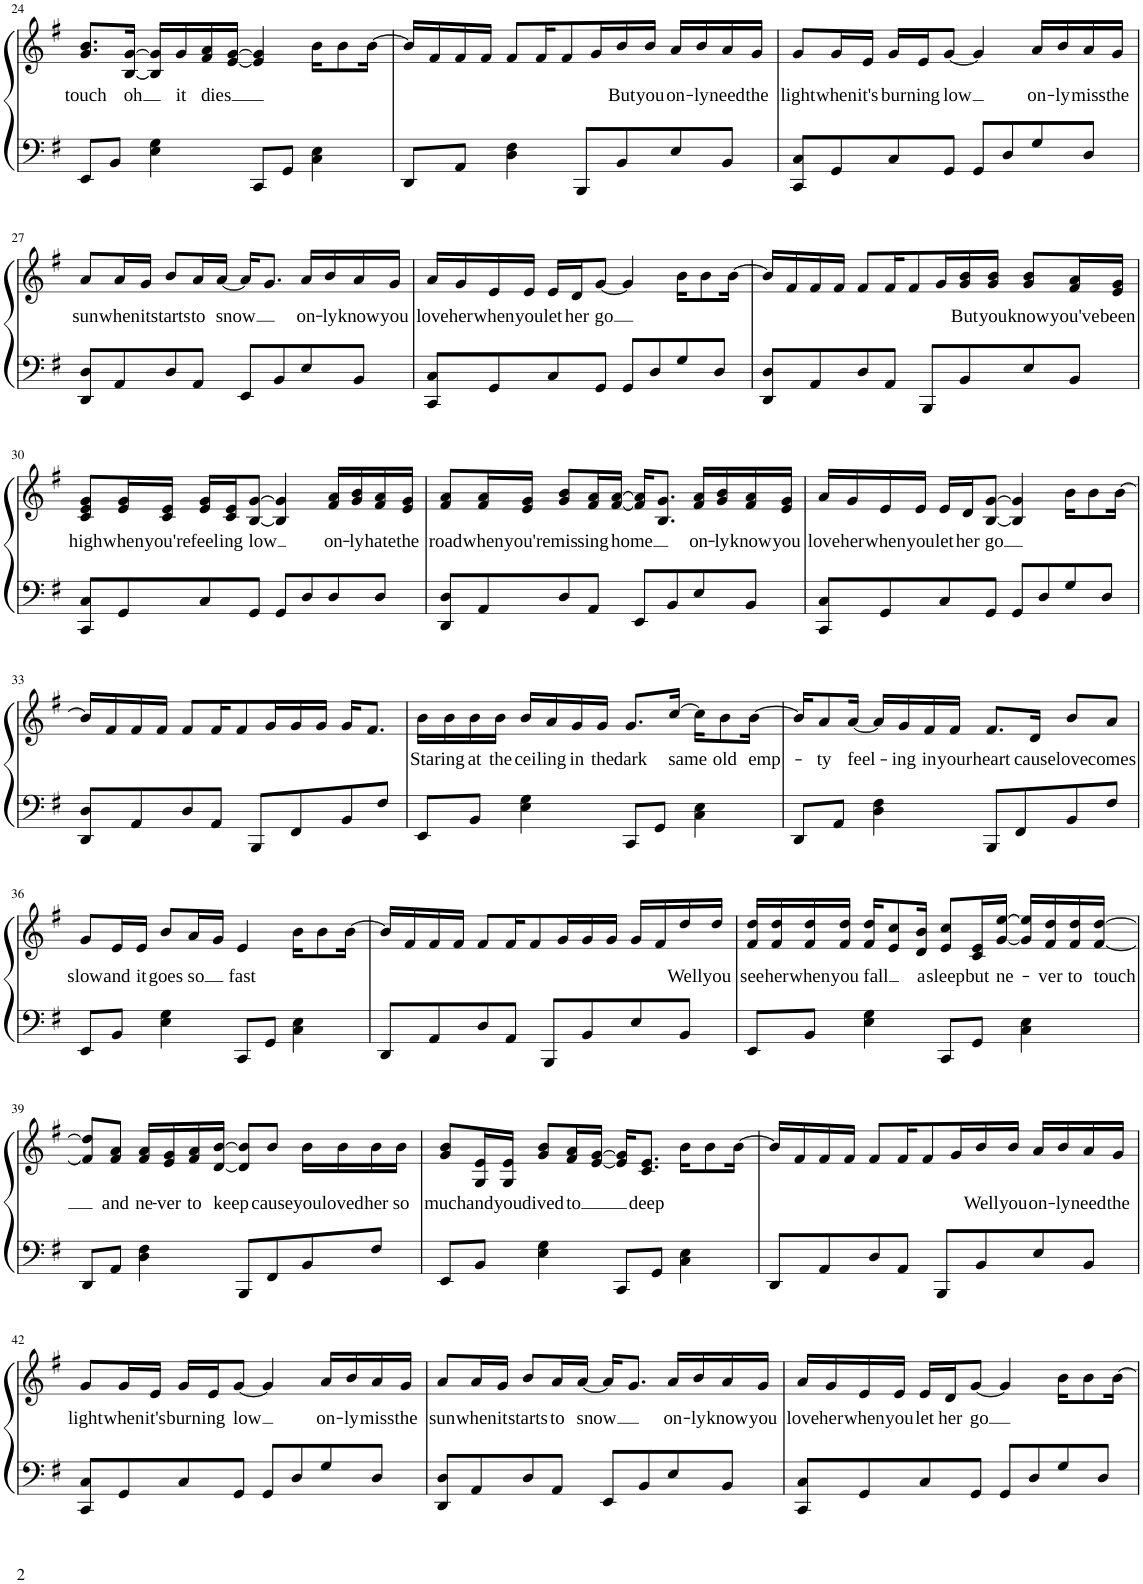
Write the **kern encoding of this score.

**kern	**kern	**text
*part1	*part1	*part1
*staff2	*staff1	*staff1
*I"Piano	*	*
*I'Pno	*	*
!!LO:PB:g=z
*clefF4	*clefG2	*
*k[f#]	*k[f#]	*
*M4/4	*M4/4	*
=24	=24	=24
!	!	!LO:LY:b
8EE/L	8.g/ 8.b/L	touch
8BB/J	.	.
!	!	!LO:LY:b
.	[16B/ [16g/Jk	oh
4E\ 4G\	16B/] 16g/]LL	.
!	!	!LO:LY:b
.	16g/	it
!	!	!LO:LY:b
.	16f#/ 16a/	dies
.	[16e/ [16g/JJ	.
8CC/L	4e/] 4g/]	.
8GG/J	.	.
4C\ 4E\	16b\KL	.
.	8b\	.
.	[16b\Jk	.
=25	=25	=25
8DD/L	16b/LL]	.
.	16f#/	.
8AA/J	16f#/	.
.	16f#/JJ	.
4D\ 4F#\	8f#/L	.
.	16f#/K	.
.	8f#/	.
8BBB/L	.	.
.	16g/L	.
!	!	!LO:LY:b
8BB/	16b/	But
!	!	!LO:LY:b
.	16b/JJ	you
!	!	!LO:LY:b
8E/	16a/LL	on-
!	!	!LO:LY:b
.	16b/	-ly
!	!	!LO:LY:b
8BB/J	16a/	need
!	!	!LO:LY:b
.	16g/JJ	the
=26	=26	=26
!	!	!LO:LY:b
8CC/ 8C/L	8g/L	light
!	!	!LO:LY:b
8GG/	16g/L	when
!	!	!LO:LY:b
.	16e/JJ	it's
!	!	!LO:LY:b
8C/	16g/LL	bur-
!	!	!LO:LY:b
.	16e/J	-ning
!	!	!LO:LY:b
8GG/J	[8g/J	low
8GG/L	4g/]	.
8D/	.	.
!	!	!LO:LY:b
8G/	16a/LL	on-
!	!	!LO:LY:b
.	16b/	-ly
!	!	!LO:LY:b
8D/J	16a/	miss
!	!	!LO:LY:b
.	16g/JJ	the
!!LO:LB:g=z
=27	=27	=27
!	!	!LO:LY:b
8DD/ 8D/L	8a/L	sun
!	!	!LO:LY:b
8AA/	16a/L	when
!	!	!LO:LY:b
.	16g/JJ	it
!	!	!LO:LY:b
8D/	8b/L	starts
!	!	!LO:LY:b
8AA/J	16a/L	to
!	!	!LO:LY:b
.	[16a/JJ	snow
8EE/L	16a/KL]	.
.	8.g/J	.
8BB/	.	.
!	!	!LO:LY:b
8E/	16a/LL	on-
!	!	!LO:LY:b
.	16b/	-ly
!	!	!LO:LY:b
8BB/J	16a/	know
!	!	!LO:LY:b
.	16g/JJ	you
=28	=28	=28
!	!	!LO:LY:b
8CC/ 8C/L	16a/LL	love
!	!	!LO:LY:b
.	16g/	her
!	!	!LO:LY:b
8GG/	16e/	when
!	!	!LO:LY:b
.	16e/JJ	you
!	!	!LO:LY:b
8C/	16e/LL	let
!	!	!LO:LY:b
.	16d/J	her
!	!	!LO:LY:b
8GG/J	[8g/J	go
8GG/L	4g/]	.
8D/	.	.
8G/	16b\KL	.
.	8b\	.
8D/J	.	.
.	[16b\Jk	.
=29	=29	=29
8DD/ 8D/L	16b/LL]	.
.	16f#/	.
8AA/	16f#/	.
.	16f#/JJ	.
8D/	8f#/L	.
8AA/J	16f#/K	.
.	8f#/	.
8BBB/L	.	.
.	16g/L	.
!	!	!LO:LY:b
8BB/	16g/ 16b/	But
!	!	!LO:LY:b
.	16g/ 16b/JJ	you
!	!	!LO:LY:b
8E/	8g/ 8b/L	know
!	!	!LO:LY:b
8BB/J	16f#/ 16a/L	you've
!	!	!LO:LY:b
.	16e/ 16g/JJ	been
!!LO:LB:g=z
=30	=30	=30
!	!	!LO:LY:b
8CC/ 8C/L	8c/ 8e/ 8g/L	high
!	!	!LO:LY:b
8GG/	16e/ 16g/L	when
!	!	!LO:LY:b
.	16c/ 16e/JJ	you're
!	!	!LO:LY:b
8C/	16e/ 16g/LL	feel-
!	!	!LO:LY:b
.	16c/ 16e/J	-ing
!	!	!LO:LY:b
8GG/J	[8B/ [8g/J	low
8GG/L	4B/] 4g/]	.
8D/	.	.
!	!	!LO:LY:b
8D/	16f#/ 16a/LL	on-
!	!	!LO:LY:b
.	16g/ 16b/	-ly
!	!	!LO:LY:b
8D/J	16f#/ 16a/	hate
!	!	!LO:LY:b
.	16e/ 16g/JJ	the
=31	=31	=31
!	!	!LO:LY:b
8DD/ 8D/L	8f#/ 8a/L	road
!	!	!LO:LY:b
8AA/	16f#/ 16a/L	when
!	!	!LO:LY:b
.	16e/ 16g/JJ	you're
!	!	!LO:LY:b
8D/	8g/ 8b/L	mis-
!	!	!LO:LY:b
8AA/J	16f#/ 16a/L	-sing
!	!	!LO:LY:b
.	[16f#/ [16a/JJ	home
8EE/L	16f#/] 16a/]KL	.
.	8.B/ 8.g/J	.
8BB/	.	.
!	!	!LO:LY:b
8E/	16f#/ 16a/LL	on-
!	!	!LO:LY:b
.	16g/ 16b/	-ly
!	!	!LO:LY:b
8BB/J	16f#/ 16a/	know
!	!	!LO:LY:b
.	16e/ 16g/JJ	you
=32	=32	=32
!	!	!LO:LY:b
8CC/ 8C/L	16a/LL	love
!	!	!LO:LY:b
.	16g/	her
!	!	!LO:LY:b
8GG/	16e/	when
!	!	!LO:LY:b
.	16e/JJ	you
!	!	!LO:LY:b
8C/	16e/LL	let
!	!	!LO:LY:b
.	16d/J	her
!	!	!LO:LY:b
8GG/J	[8B/ [8g/J	go
8GG/L	4B/] 4g/]	.
8D/	.	.
8G/	16b\KL	.
.	8b\	.
8D/J	.	.
.	[16b\Jk	.
!!LO:LB:g=z
=33	=33	=33
8DD/ 8D/L	16b/LL]	.
.	16f#/	.
8AA/	16f#/	.
.	16f#/JJ	.
8D/	8f#/L	.
8AA/J	16f#/K	.
.	8f#/	.
8BBB/L	.	.
.	16g/L	.
8FF#/	16g/	.
.	16g/JJ	.
8BB/	16g/KL	.
.	8.f#/J	.
8F#/J	.	.
=34	=34	=34
!	!	!LO:LY:b
8EE/L	16b\LL	Sta-
!	!	!LO:LY:b
.	16b\	-ring
!	!	!LO:LY:b
8BB/J	16b\	at
!	!	!LO:LY:b
.	16b\JJ	the
!	!	!LO:LY:b
4E\ 4G\	16b/LL	cei-
!	!	!LO:LY:b
.	16a/	-ling
!	!	!LO:LY:b
.	16g/	in
!	!	!LO:LY:b
.	16g/JJ	the
!	!	!LO:LY:b
8CC/L	8.g/L	dark
8GG/J	.	.
!	!	!LO:LY:b
.	[16cc/Jk	-same
4C\ 4E\	16cc\KL]	.
!	!	!LO:LY:b
.	8b\	old
!	!	!LO:LY:b
.	[16b\Jk	emp-
=35	=35	=35
8DD/L	16b/KL]	.
!	!	!LO:LY:b
.	8a/	-ty
8AA/J	.	.
!	!	!LO:LY:b
.	[16a/Jk	feel-
4D\ 4F#\	16a/LL]	.
!	!	!LO:LY:b
.	16g/	-ing
!	!	!LO:LY:b
.	16f#/	in
!	!	!LO:LY:b
.	16f#/JJ	your
!	!	!LO:LY:b
8BBB/L	8.f#/L	heart
8FF#/	.	.
!	!	!LO:LY:b
.	16d/Jk	cause
!	!	!LO:LY:b
8BB/	8b/L	love
!	!	!LO:LY:b
8F#/J	8a/J	comes
!!LO:LB:g=z
=36	=36	=36
!	!	!LO:LY:b
8EE/L	8g/L	slow
!	!	!LO:LY:b
8BB/J	16e/L	and
!	!	!LO:LY:b
.	16e/JJ	it
!	!	!LO:LY:b
4E\ 4G\	8b/L	goes
!	!	!LO:LY:b
.	16a/L	so
.	16g/JJ	.
!	!	!LO:LY:b
8CC/L	4e/	fast
8GG/J	.	.
4C\ 4E\	16b\KL	.
.	8b\	.
.	[16b\Jk	.
=37	=37	=37
8DD/L	16b/LL]	.
.	16f#/	.
8AA/	16f#/	.
.	16f#/JJ	.
8D/	8f#/L	.
8AA/J	16f#/K	.
.	8f#/	.
8BBB/L	.	.
.	16g/L	.
8BB/	16g/	.
.	16g/JJ	.
8E/	16g/LL	.
.	16f#/	.
!	!	!LO:LY:b
8BB/J	16dd/	Well
!	!	!LO:LY:b
.	16dd/JJ	you
=38	=38	=38
!	!	!LO:LY:b
8EE/L	16f#/ 16dd/LL	see
!	!	!LO:LY:b
.	16f#/ 16dd/	her
!	!	!LO:LY:b
8BB/J	16f#/ 16dd/	when
!	!	!LO:LY:b
.	16f#/ 16dd/JJ	you
!	!	!LO:LY:b
4E\ 4G\	16f#/ 16dd/KL	fall
.	8e/ 8cc/	.
!	!	!LO:LY:b
.	16d/ 16b/Jk	a-
!	!	!LO:LY:b
8CC/L	8e/ 8cc/L	-sleep
!	!	!LO:LY:b
8GG/J	16c/ 16e/L	but
!	!	!LO:LY:b
.	[16g/ [16ee/JJ	ne-
4C\ 4E\	16g/] 16ee/]LL	.
!	!	!LO:LY:b
.	16f#/ 16dd/	-ver
!	!	!LO:LY:b
.	16f#/ 16dd/	to
!	!	!LO:LY:b
.	[16f#/ [16dd/JJ	touch
!!LO:LB:g=z
=39	=39	=39
8DD/L	8f#/] 8dd/]L	.
!	!	!LO:LY:b
8AA/J	8f#/ 8a/J	and
!	!	!LO:LY:b
4D\ 4F#\	16f#/ 16a/LL	ne-
!	!	!LO:LY:b
.	16e/ 16g/	-ver
!	!	!LO:LY:b
.	16f#/ 16a/	to
!	!	!LO:LY:b
.	[16d/ [16b/JJ	keep
8BBB/L	8d/] 8b/]L	.
!	!	!LO:LY:b
8FF#/	8b/J	cause
!	!	!LO:LY:b
8BB/	16b\LL	you
!	!	!LO:LY:b
.	16b\	loved
!	!	!LO:LY:b
8F#/J	16b\	her
!	!	!LO:LY:b
.	16b\JJ	so
=40	=40	=40
!	!	!LO:LY:b
8EE/L	8g/ 8b/L	much
!	!	!LO:LY:b
8BB/J	16G/ 16e/L	and
!	!	!LO:LY:b
.	16G/ 16e/JJ	you
!	!	!LO:LY:b
4E\ 4G\	8g/ 8b/L	dived
!	!	!LO:LY:b
.	16f#/ 16a/L	to
.	[16e/ [16g/JJ	.
8CC/L	16e/] 16g/]KL	.
!	!	!LO:LY:b
.	8.c/ 8.e/J	deep
8GG/J	.	.
4C\ 4E\	16b\KL	.
.	8b\	.
.	[16b\Jk	.
=41	=41	=41
8DD/L	16b/LL]	.
.	16f#/	.
8AA/	16f#/	.
.	16f#/JJ	.
8D/	8f#/L	.
8AA/J	16f#/K	.
.	8f#/	.
8BBB/L	.	.
.	16g/L	.
!	!	!LO:LY:b
8BB/	16b/	Well
!	!	!LO:LY:b
.	16b/JJ	you
!	!	!LO:LY:b
8E/	16a/LL	on-
!	!	!LO:LY:b
.	16b/	-ly
!	!	!LO:LY:b
8BB/J	16a/	need
!	!	!LO:LY:b
.	16g/JJ	the
!!LO:LB:g=z
=42	=42	=42
!	!	!LO:LY:b
8CC/ 8C/L	8g/L	light
!	!	!LO:LY:b
8GG/	16g/L	when
!	!	!LO:LY:b
.	16e/JJ	it's
!	!	!LO:LY:b
8C/	16g/LL	burn-
!	!	!LO:LY:b
.	16e/J	-ing
!	!	!LO:LY:b
8GG/J	[8g/J	-low
8GG/L	4g/]	.
8D/	.	.
!	!	!LO:LY:b
8G/	16a/LL	on-
!	!	!LO:LY:b
.	16b/	-ly
!	!	!LO:LY:b
8D/J	16a/	miss
!	!	!LO:LY:b
.	16g/JJ	the
=43	=43	=43
!	!	!LO:LY:b
8DD/ 8D/L	8a/L	sun
!	!	!LO:LY:b
8AA/	16a/L	when
!	!	!LO:LY:b
.	16g/JJ	it
!	!	!LO:LY:b
8D/	8b/L	starts
!	!	!LO:LY:b
8AA/J	16a/L	to
!	!	!LO:LY:b
.	[16a/JJ	snow
8EE/L	16a/KL]	.
.	8.g/J	.
8BB/	.	.
!	!	!LO:LY:b
8E/	16a/LL	on-
!	!	!LO:LY:b
.	16b/	-ly
!	!	!LO:LY:b
8BB/J	16a/	know
!	!	!LO:LY:b
.	16g/JJ	you
=44	=44	=44
!	!	!LO:LY:b
8CC/ 8C/L	16a/LL	love
!	!	!LO:LY:b
.	16g/	her
!	!	!LO:LY:b
8GG/	16e/	when
!	!	!LO:LY:b
.	16e/JJ	you
!	!	!LO:LY:b
8C/	16e/LL	let
!	!	!LO:LY:b
.	16d/J	her
!	!	!LO:LY:b
8GG/J	[8g/J	go
8GG/L	4g/]	.
8D/	.	.
8G/	16b\KL	.
.	8b\	.
8D/J	.	.
.	[16b\Jk	.
=	=	=
*-	*-	*-
